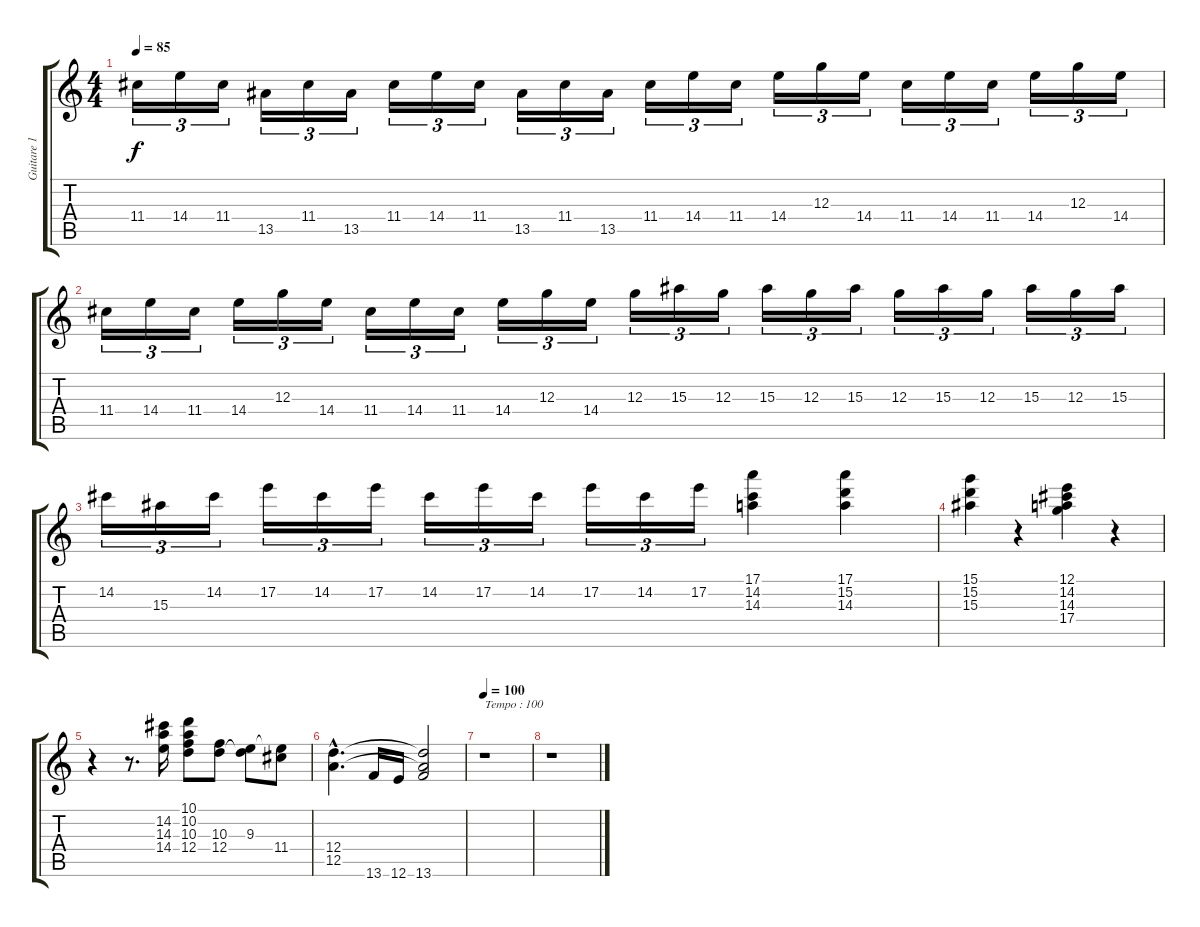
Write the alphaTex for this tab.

\track ("Guitare 1" "Guitare 1") {instrument overdrivenguitar}
\staff {score tabs}
\tuning (E4 B3 G3 D3 A2 E2) {hide}
\ts (4 4)
\tempo 85
\clef g2
\ks c
11.4.16{tu (3 2) dy f} 14.4.16{tu (3 2)} 11.4.16{tu (3 2)} 13.5.16{tu (3 2)} 11.4.16{tu (3 2)} 13.5.16{tu (3 2)} 11.4.16{tu (3 2)} 14.4.16{tu (3 2)} 11.4.16{tu (3 2)} 13.5.16{tu (3 2)} 11.4.16{tu (3 2)} 13.5.16{tu (3 2)} 11.4.16{tu (3 2)} 14.4.16{tu (3 2)} 11.4.16{tu (3 2)} 14.4.16{tu (3 2)} 12.3.16{tu (3 2)} 14.4.16{tu (3 2)} 11.4.16{tu (3 2)} 14.4.16{tu (3 2)} 11.4.16{tu (3 2)} 14.4.16{tu (3 2)} 12.3.16{tu (3 2)} 14.4.16{tu (3 2)} |
11.4.16{tu (3 2)} 14.4.16{tu (3 2)} 11.4.16{tu (3 2)} 14.4.16{tu (3 2)} 12.3.16{tu (3 2)} 14.4.16{tu (3 2)} 11.4.16{tu (3 2)} 14.4.16{tu (3 2)} 11.4.16{tu (3 2)} 14.4.16{tu (3 2)} 12.3.16{tu (3 2)} 14.4.16{tu (3 2)} 12.3.16{tu (3 2)} 15.3.16{tu (3 2)} 12.3.16{tu (3 2)} 15.3.16{tu (3 2)} 12.3.16{tu (3 2)} 15.3.16{tu (3 2)} 12.3.16{tu (3 2)} 15.3.16{tu (3 2)} 12.3.16{tu (3 2)} 15.3.16{tu (3 2)} 12.3.16{tu (3 2)} 15.3.16{tu (3 2)} |
14.2.16{tu (3 2)} 15.3.16{tu (3 2)} 14.2.16{tu (3 2)} 17.2.16{tu (3 2)} 14.2.16{tu (3 2)} 17.2.16{tu (3 2)} 14.2.16{tu (3 2)} 17.2.16{tu (3 2)} 14.2.16{tu (3 2)} 17.2.16{tu (3 2)} 14.2.16{tu (3 2)} 17.2.16{tu (3 2)} (17.1 14.2 14.3).4 (17.1 15.2 14.3).4 |
(15.1 15.2 15.3).4 r.4 (12.1 14.2 14.3 17.4).4 r.4 |
r.4 r.8{d} (14.2 14.3 14.4).16 (10.1 10.2 10.3 12.4).8 (10.3 12.4).8 (9.3 12.4{t}).8 (9.3{t} 11.4).8 |
(12.4{hac} 12.5{hac}).4{d} 13.6.16 12.6.16 (12.4{t} 12.5{t} 13.6).2 |
\tempo 100
r.1{txt "Tempo : 100"} |
r.1
